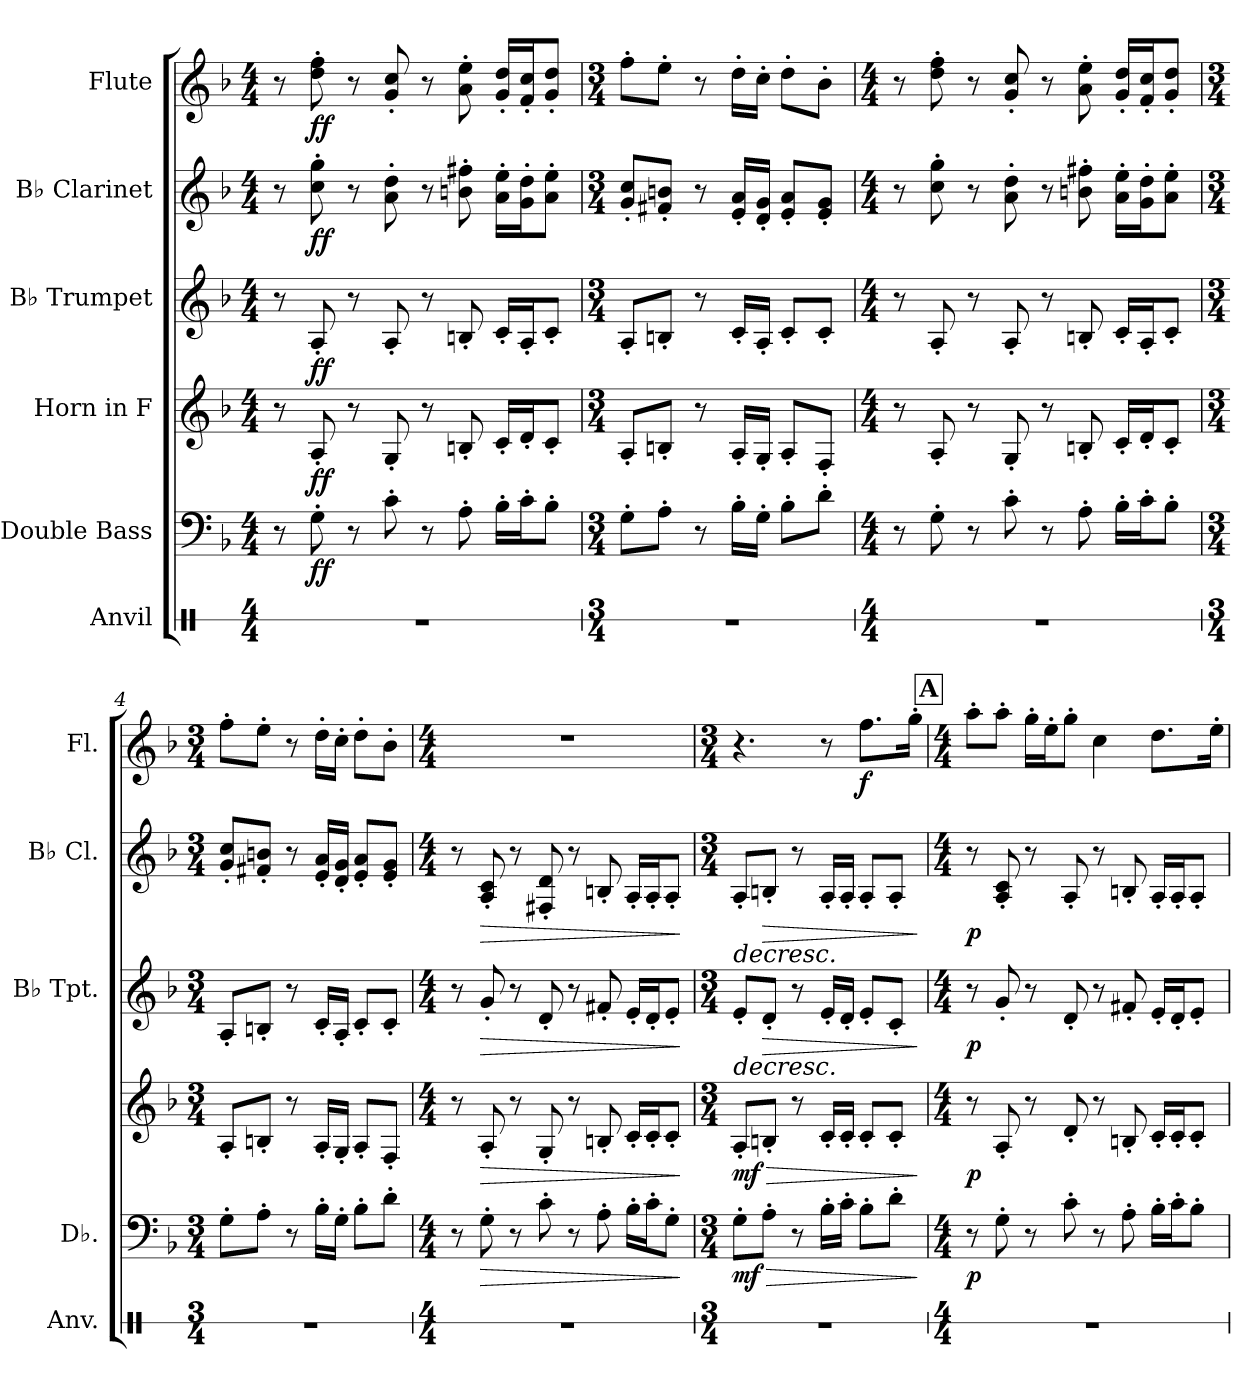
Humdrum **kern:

**kern	**kern	**dynam	**kern	**dynam	**kern	**dynam	**kern	**dynam	**kern	**dynam
*part6	*part5	*part5	*part4	*part4	*part3	*part3	*part2	*part2	*part1	*part1
*staff6	*staff5	*staff5	*staff4	*staff4	*staff3	*staff3	*staff2	*staff2	*staff1	*staff1
*I"Anvil	*I"Double Bass	*	*I"Horn in F	*	*I"B♭ Trumpet	*	*I"B♭ Clarinet	*	*I"Flute	*
*I'Anv.	*I'Db.	*	*	*	*I'B♭ Tpt.	*	*I'B♭ Cl.	*	*I'Fl.	*
*stria1	*	*	*	*	*	*	*	*	*	*
*clefX	*clefF4	*	*clefG2	*	*clefG2	*	*clefG2	*	*clefG2	*
*	*ITrd7c12	*	*ITrd4c7	*	*ITrd1c2	*	*ITrd1c2	*	*	*
*k[]	*k[b-]	*	*k[b-e-]	*	*k[b-e-a-]	*	*k[b-e-a-]	*	*k[b-]	*
*M4/4	*M4/4	*	*M4/4	*	*M4/4	*	*M4/4	*	*M4/4	*
=1	=1	=1	=1	=1	=1	=1	=1	=1	=1	=1
1r	8r	.	8r	.	8r	.	8r	.	8r	.
*	*	*	*	*	*	*	*	*	*MM90	*
!	!	!LO:DY:b	!	!LO:DY:b	!	!LO:DY:b	!	!LO:DY:b	!	!LO:DY:b
.	8GG'\	ff	8D'/	ff	8G'/	ff	8b-\' 8ff\'	ff	8dd\' 8ff\'	ff
.	8r	.	8r	.	8r	.	8r	.	8r	.
.	8C'\	.	8C'/	.	8G'/	.	8g\' 8cc\'	.	8g/' 8cc/'	.
.	8r	.	8r	.	8r	.	8r	.	8r	.
.	8AA'\	.	8En'/	.	8An'/	.	8an\' 8een\'	.	8a\' 8ee\'	.
.	16BB-'\LL	.	16F'/LL	.	16B-'/LL	.	16g\' 16dd\'LL	.	16g/' 16dd/'LL	.
.	16C'\J	.	16G'/J	.	16G'/J	.	16f\' 16cc\'J	.	16f/' 16cc/'J	.
.	8BB-'\J	.	8F'/J	.	8B-'/J	.	8g\' 8dd\'J	.	8g/' 8dd/'J	.
=2	=2	=2	=2	=2	=2	=2	=2	=2	=2	=2
*M3/4	*M3/4	*	*M3/4	*	*M3/4	*	*M3/4	*	*M3/4	*
2.r	8GG'\L	.	8D'/L	.	8G'/L	.	8f/' 8b-/'L	.	8ff'\L	.
.	8AA'\J	.	8En'/J	.	8An'/J	.	8en/' 8an/'J	.	8ee'\J	.
.	8r	.	8r	.	8r	.	8r	.	8r	.
.	16BB-'\LL	.	16D'/LL	.	16B-'/LL	.	16d/' 16g/'LL	.	16dd'\LL	.
.	16GG'\JJ	.	16C'/JJ	.	16G'/JJ	.	16c/' 16f/'JJ	.	16cc'\JJ	.
.	8BB-'\L	.	8D'/L	.	8B-'/L	.	8d/' 8g/'L	.	8dd'\L	.
.	8D'\J	.	8BB-'/J	.	8B-'/J	.	8d/' 8f/'J	.	8b-'\J	.
=3	=3	=3	=3	=3	=3	=3	=3	=3	=3	=3
*M4/4	*M4/4	*	*M4/4	*	*M4/4	*	*M4/4	*	*M4/4	*
1r	8r	.	8r	.	8r	.	8r	.	8r	.
.	8GG'\	.	8D'/	.	8G'/	.	8b-\' 8ff\'	.	8dd\' 8ff\'	.
.	8r	.	8r	.	8r	.	8r	.	8r	.
.	8C'\	.	8C'/	.	8G'/	.	8g\' 8cc\'	.	8g/' 8cc/'	.
.	8r	.	8r	.	8r	.	8r	.	8r	.
.	8AA'\	.	8En'/	.	8An'/	.	8an\' 8een\'	.	8a\' 8ee\'	.
.	16BB-'\LL	.	16F'/LL	.	16B-'/LL	.	16g\' 16dd\'LL	.	16g/' 16dd/'LL	.
.	16C'\J	.	16G'/J	.	16G'/J	.	16f\' 16cc\'J	.	16f/' 16cc/'J	.
.	8BB-'\J	.	8F'/J	.	8B-'/J	.	8g\' 8dd\'J	.	8g/' 8dd/'J	.
!!LO:PB:g=z
=4	=4	=4	=4	=4	=4	=4	=4	=4	=4	=4
*M3/4	*M3/4	*	*M3/4	*	*M3/4	*	*M3/4	*	*M3/4	*
2.r	8GG'\L	.	8D'/L	.	8G'/L	.	8f/' 8b-/'L	.	8ff'\L	.
.	8AA'\J	.	8En'/J	.	8An'/J	.	8en/' 8an/'J	.	8ee'\J	.
.	8r	.	8r	.	8r	.	8r	.	8r	.
.	16BB-'\LL	.	16D'/LL	.	16B-'/LL	.	16d/' 16g/'LL	.	16dd'\LL	.
.	16GG'\JJ	.	16C'/JJ	.	16G'/JJ	.	16c/' 16f/'JJ	.	16cc'\JJ	.
.	8BB-'\L	.	8D'/L	.	8B-'/L	.	8d/' 8g/'L	.	8dd'\L	.
.	8D'\J	.	8BB-'/J	.	8B-'/J	.	8d/' 8f/'J	.	8b-'\J	.
=5	=5	=5	=5	=5	=5	=5	=5	=5	=5	=5
*M4/4	*M4/4	*	*M4/4	*	*M4/4	*	*M4/4	*	*M4/4	*
1r	8r	.	8r	.	8r	.	8r	.	1r	.
!	!	!LO:HP:b	!	!LO:HP:b	!	!LO:HP:b	!	!LO:HP:b	!	!
.	8GG'\	>	8D'/	>	8f'/	>	8G/' 8B-/'	>	.	.
.	8r	.	8r	.	8r	.	8r	.	.	.
.	8C'\	.	8C'/	.	8c'/	.	8En/' 8c/'	.	.	.
.	8r	.	8r	.	8r	.	8r	.	.	.
.	8AA'\	.	8En'/	.	8en'/	.	8An'/	.	.	.
.	16BB-'\LL	.	16F'/LL	.	16d'/LL	.	16G'/LL	.	.	.
.	16C'\J	.	16F'/J	.	16c'/J	.	16G'/J	.	.	.
.	8GG'\J	.	8F'/J	.	8d'/J	.	8G'/J	.	.	.
.	.	]	.	]	.	]	.	]	.	.
=6	=6	=6	=6	=6	=6	=6	=6	=6	=6	=6
*M3/4	*M3/4	*	*M3/4	*	*M3/4	*	*M3/4	*	*M3/4	*
!	!	!LO:HP:b	!	!LO:HP:b	!	!LO:HP:b	!	!LO:HP:b	!	!
!	!	!LO:DY:n=1:b	!	!LO:DY:n=1:b	!	!LO:DY:n=1:b	!	!	!	!
!	!	!	!	!	!	!LO:DY:n=2:b	!	!LO:DY:n=1:b	!	!
!	!	!	!	!	!	!	!	!LO:DY:n=2:b	!	!
2.r	8GG'\L	> mf	8D'/L	> mf	8d'/L	> mf mf	8G'/L	> mf mf	4.r	.
!	!	!	!	!	!	!LO:HP:b	!	!LO:HP:b	!	!
.	8AA'\J	.	8En'/J	.	8c'/J	>	8An'/J	>	.	.
.	8r	.	8r	.	8r	.	8r	.	.	.
.	16BB-'\LL	.	16F'/LL	.	16d'/LL	.	16G'/LL	.	8r	.
.	16C'\JJ	.	16F'/JJ	.	16c'/JJ	.	16G'/JJ	.	.	.
!	!	!	!	!	!	!	!	!	!	!LO:DY:b
.	8BB-'\L	.	8F'/L	.	8d'/L	.	8G'/L	.	8.ff\L	f
.	8D'\J	.	8F'/J	.	8B-'/J	.	8G'/J	.	.	.
.	.	.	.	.	.	.	.	.	16gg'\Jk	.
.	.	]	.	]	.	] ]	.	] ]	.	.
!!LO:LB:g=z
!!LO:REH:place=s1:a:B:fs=14:t=A
=7	=7	=7	=7	=7	=7	=7	=7	=7	=7	=7
*M4/4	*M4/4	*	*M4/4	*	*M4/4	*	*M4/4	*	*M4/4	*
!	!	!LO:DY:b	!	!LO:DY:b	!	!LO:DY:b	!	!LO:DY:b	!	!
1r	8r	p	8r	p	8r	p	8r	p	8aa'\L	.
.	8GG'\	.	8D'/	.	8f'/	.	8G/' 8B-/'	.	8aa'\J	.
.	8r	.	8r	.	8r	.	8r	.	16gg'\LL	.
.	.	.	.	.	.	.	.	.	16ee'\J	.
.	8C'\	.	8G'/	.	8c'/	.	8G'/	.	8gg'\J	.
.	8r	.	8r	.	8r	.	8r	.	4cc\	.
.	8AA'\	.	8En'/	.	8en'/	.	8An'/	.	.	.
.	16BB-'\LL	.	16F'/LL	.	16d'/LL	.	16G'/LL	.	8.dd\L	.
.	16C'\J	.	16F'/J	.	16c'/J	.	16G'/J	.	.	.
.	8BB-'\J	.	8F'/J	.	8d'/J	.	8G'/J	.	.	.
.	.	.	.	.	.	.	.	.	16ee'\Jk	.
=	=	=	=	=	=	=	=	=	=	=
*-	*-	*-	*-	*-	*-	*-	*-	*-	*-	*-
